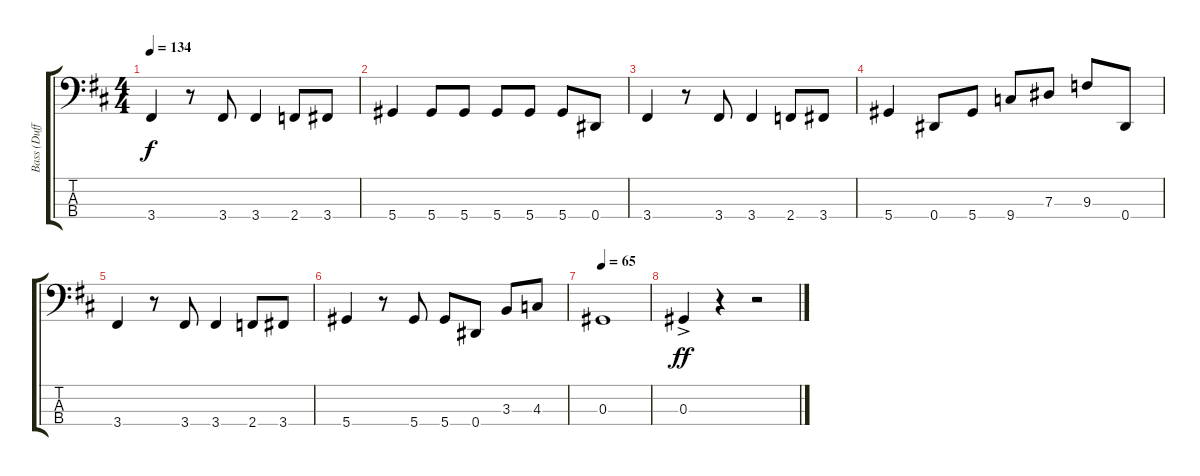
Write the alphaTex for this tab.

\track ("Bass (Duff)" "Bass (Duff") {instrument electricbasspick}
\staff {score tabs}
\tuning (Gb2 Db2 Ab1 Eb1) {hide}
\ts (4 4)
\tempo 134
\clef f4
\ks d
3.4.4{dy f} r.8 3.4.8 3.4.4 2.4.8 3.4.8 |
5.4.4 5.4.8 5.4.8 5.4.8 5.4.8 5.4.8 0.4.8 |
3.4.4 r.8 3.4.8 3.4.4 2.4.8 3.4.8 |
5.4.4 0.4.8 5.4.8 9.4.8 7.3.8 9.3.8 0.4.8 |
3.4.4 r.8 3.4.8 3.4.4 2.4.8 3.4.8 |
5.4.4 r.8 5.4.8 5.4.8 0.4.8 3.3.8 4.3.8 |
\tempo 65
0.3.1 |
0.3{ac}.4{dy ff} r.4 r.2
